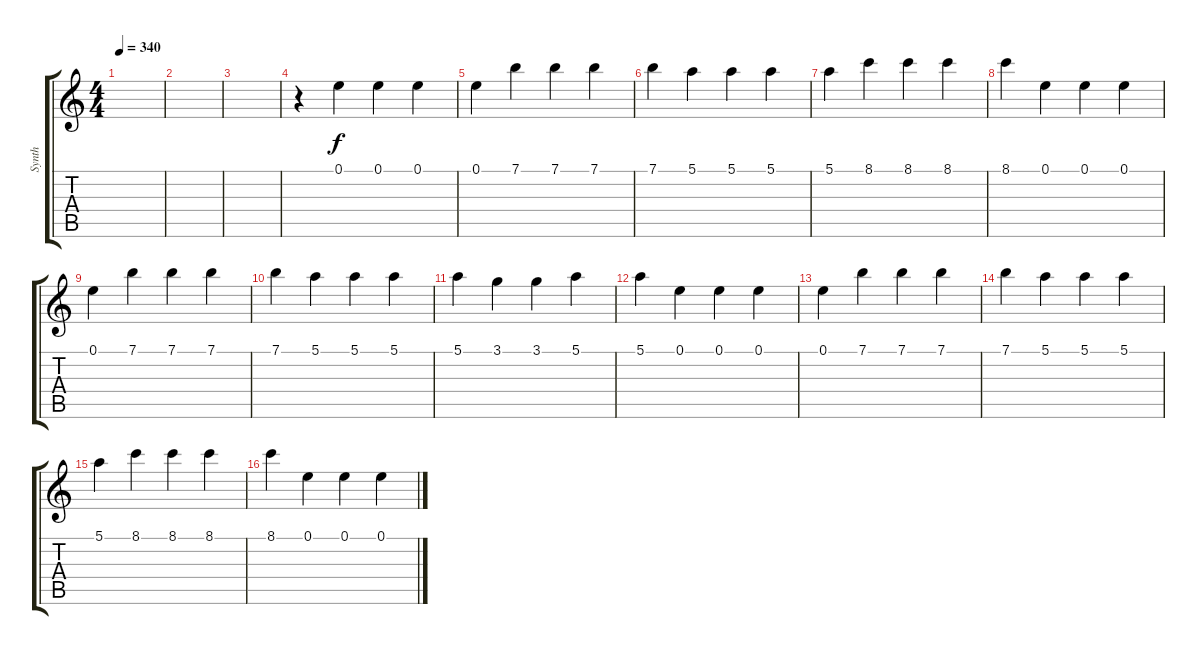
\track ("Synth" "Synth") {instrument overdrivenguitar}
\staff {score tabs}
\tuning (E4 B3 G3 D3 A2 E2) {hide}
\ts (4 4)
\tempo 340
\clef g2
\ks c
|
|
|
r.4 0.1.4 0.1.4 0.1.4 |
0.1.4 7.1.4 7.1.4 7.1.4 |
7.1.4 5.1.4 5.1.4 5.1.4 |
5.1.4 8.1.4 8.1.4 8.1.4 |
8.1.4 0.1.4 0.1.4 0.1.4 |
0.1.4 7.1.4 7.1.4 7.1.4 |
7.1.4 5.1.4 5.1.4 5.1.4 |
5.1.4 3.1.4 3.1.4 5.1.4 |
5.1.4 0.1.4 0.1.4 0.1.4 |
0.1.4 7.1.4 7.1.4 7.1.4 |
7.1.4 5.1.4 5.1.4 5.1.4 |
5.1.4 8.1.4 8.1.4 8.1.4 |
8.1.4 0.1.4 0.1.4 0.1.4
